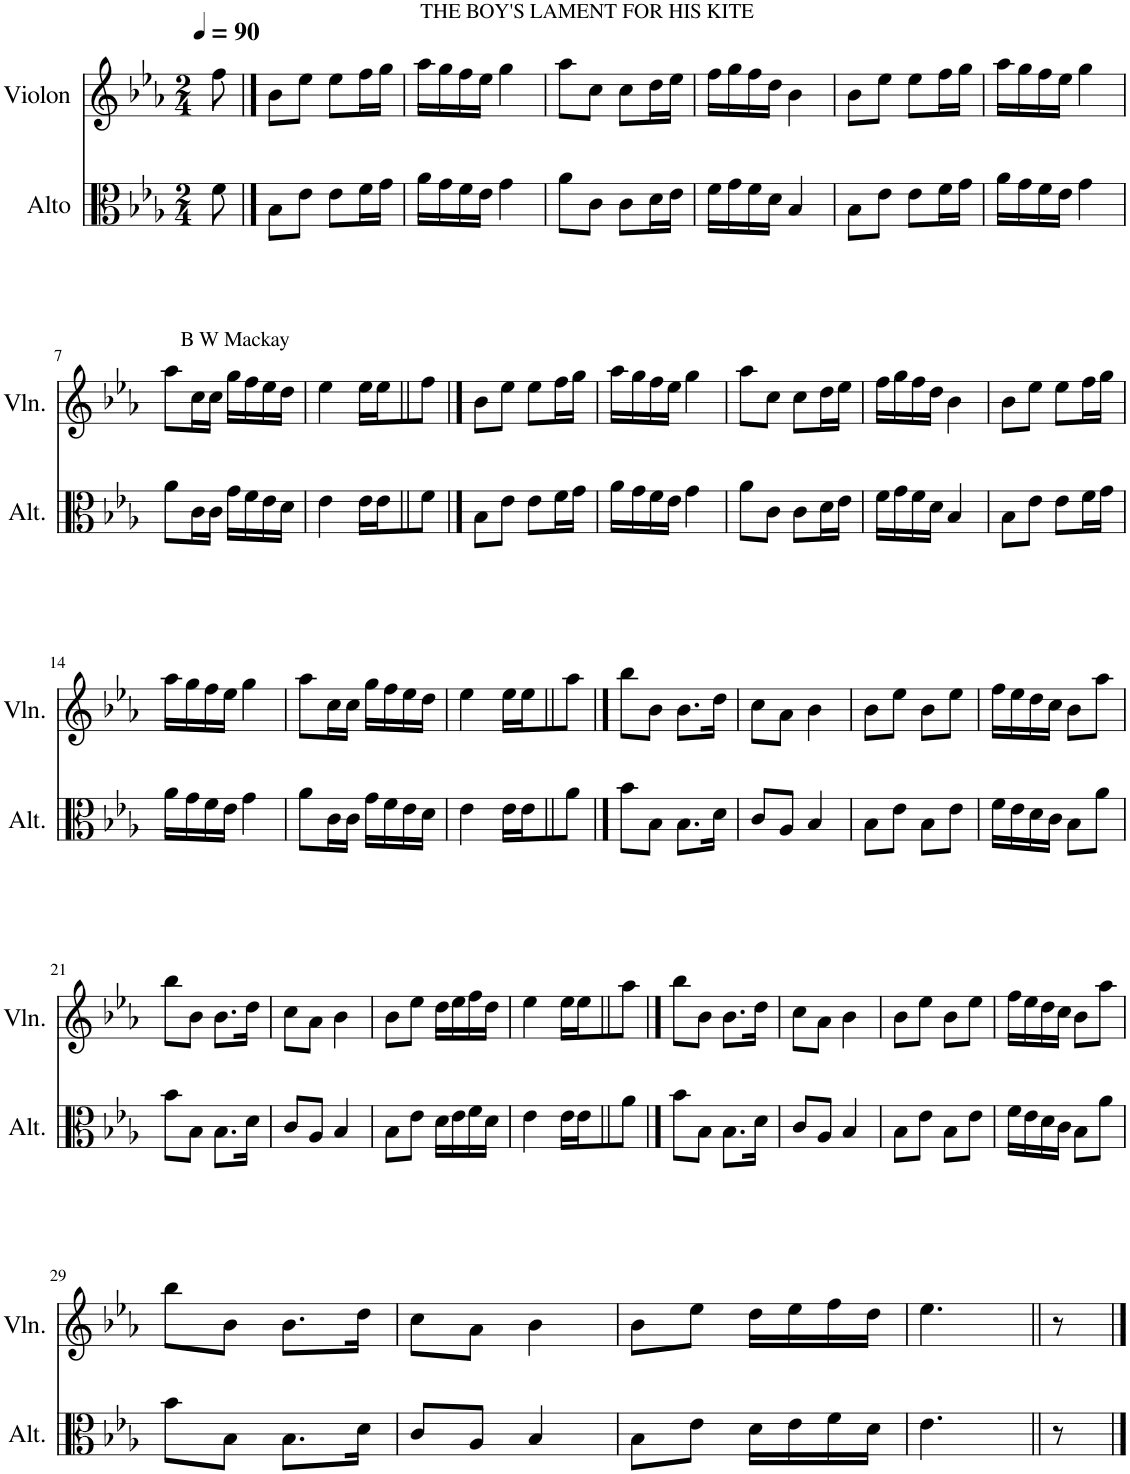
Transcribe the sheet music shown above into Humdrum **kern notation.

**kern	**kern
*part2	*part1
*staff2	*staff1
*I"Alto	*I"Violon
*I'Alt.	*I'Vln.
*clefC3	*clefG2
*k[b-e-a-]	*k[b-e-a-]
*M2/4	*M2/4
=	=
8f\	8ff\
==1	==1
*	*MM90
8B-\L	8b-\L
8e-\J	8ee-\J
8e-\L	8ee-\L
16f\L	16ff\L
16g\JJ	16gg\JJ
=2	=2
!	!LO:TX:a:t=THE BOY'S LAMENT FOR HIS KITE
16a-\LL	16aa-\LL
16g\	16gg\
16f\	16ff\
16e-\JJ	16ee-\JJ
4g\	4gg\
=3	=3
8a-\L	8aa-\L
8c\J	8cc\J
8c\L	8cc\L
16d\L	16dd\L
16e-\JJ	16ee-\JJ
=4	=4
16f\LL	16ff\LL
16g\	16gg\
16f\	16ff\
16d\JJ	16dd\JJ
4B-/	4b-\
=5	=5
8B-\L	8b-\L
8e-\J	8ee-\J
8e-\L	8ee-\L
16f\L	16ff\L
16g\JJ	16gg\JJ
=6	=6
16a-\LL	16aa-\LL
16g\	16gg\
16f\	16ff\
16e-\JJ	16ee-\JJ
4g\	4gg\
!!LO:LB:g=z
=7	=7
!	!LO:TX:a:t=B W Mackay
8a-\L	8aa-\L
16c\L	16cc\L
16c\JJ	16cc\JJ
16g\LL	16gg\LL
16f\	16ff\
16e-\	16ee-\
16d\JJ	16dd\JJ
=8	=8
4e-\	4ee-\
16e-\LL	16ee-\LL
16e-\J	16ee-\J
8f\J	8ff\J
==9	==9
8B-\L	8b-\L
8e-\J	8ee-\J
8e-\L	8ee-\L
16f\L	16ff\L
16g\JJ	16gg\JJ
=10	=10
16a-\LL	16aa-\LL
16g\	16gg\
16f\	16ff\
16e-\JJ	16ee-\JJ
4g\	4gg\
=11	=11
8a-\L	8aa-\L
8c\J	8cc\J
8c\L	8cc\L
16d\L	16dd\L
16e-\JJ	16ee-\JJ
=12	=12
16f\LL	16ff\LL
16g\	16gg\
16f\	16ff\
16d\JJ	16dd\JJ
4B-/	4b-\
=13	=13
8B-\L	8b-\L
8e-\J	8ee-\J
8e-\L	8ee-\L
16f\L	16ff\L
16g\JJ	16gg\JJ
!!LO:LB:g=z
=14	=14
16a-\LL	16aa-\LL
16g\	16gg\
16f\	16ff\
16e-\JJ	16ee-\JJ
4g\	4gg\
=15	=15
8a-\L	8aa-\L
16c\L	16cc\L
16c\JJ	16cc\JJ
16g\LL	16gg\LL
16f\	16ff\
16e-\	16ee-\
16d\JJ	16dd\JJ
=16	=16
4e-\	4ee-\
16e-\LL	16ee-\LL
16e-\J	16ee-\J
8a-\J	8aa-\J
==17	==17
8b-\L	8bb-\L
8B-\J	8b-\J
8.B-\L	8.b-\L
16d\Jk	16dd\Jk
=18	=18
8c/L	8cc\L
8A-/J	8a-\J
4B-/	4b-\
=19	=19
8B-\L	8b-\L
8e-\J	8ee-\J
8B-\L	8b-\L
8e-\J	8ee-\J
=20	=20
16f\LL	16ff\LL
16e-\	16ee-\
16d\	16dd\
16c\JJ	16cc\JJ
8B-\L	8b-\L
8a-\J	8aa-\J
!!LO:LB:g=z
=21	=21
8b-\L	8bb-\L
8B-\J	8b-\J
8.B-\L	8.b-\L
16d\Jk	16dd\Jk
=22	=22
8c/L	8cc\L
8A-/J	8a-\J
4B-/	4b-\
=23	=23
8B-\L	8b-\L
8e-\J	8ee-\J
16d\LL	16dd\LL
16e-\	16ee-\
16f\	16ff\
16d\JJ	16dd\JJ
=24	=24
4e-\	4ee-\
16e-\LL	16ee-\LL
16e-\J	16ee-\J
8a-\J	8aa-\J
==25	==25
8b-\L	8bb-\L
8B-\J	8b-\J
8.B-\L	8.b-\L
16d\Jk	16dd\Jk
=26	=26
8c/L	8cc\L
8A-/J	8a-\J
4B-/	4b-\
=27	=27
8B-\L	8b-\L
8e-\J	8ee-\J
8B-\L	8b-\L
8e-\J	8ee-\J
=28	=28
16f\LL	16ff\LL
16e-\	16ee-\
16d\	16dd\
16c\JJ	16cc\JJ
8B-\L	8b-\L
8a-\J	8aa-\J
!!LO:LB:g=z
=29	=29
8b-\L	8bb-\L
8B-\J	8b-\J
8.B-\L	8.b-\L
16d\Jk	16dd\Jk
=30	=30
8c/L	8cc\L
8A-/J	8a-\J
4B-/	4b-\
=31	=31
8B-\L	8b-\L
8e-\J	8ee-\J
16d\LL	16dd\LL
16e-\	16ee-\
16f\	16ff\
16d\JJ	16dd\JJ
=32	=32
4.e-\	4.ee-\
8r	8r
==	==
*-	*-
